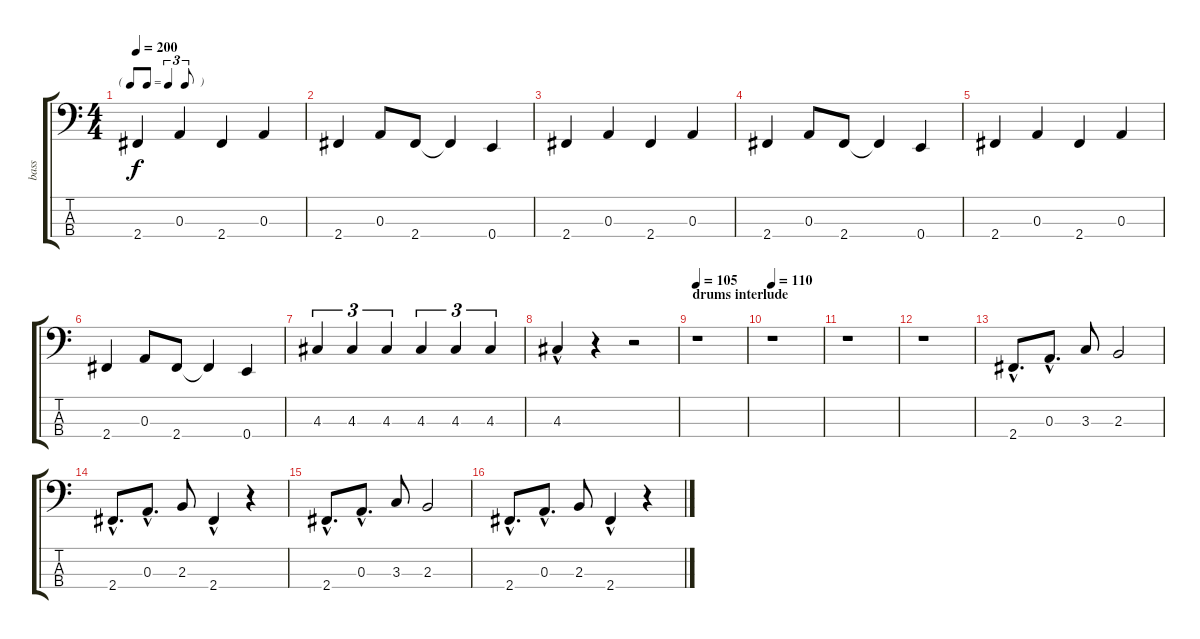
\track ("bass" "bass") {instrument electricbassfinger}
\staff {score tabs}
\tuning (G2 D2 A1 E1) {hide}
\ts (4 4)
\tf triplet8th
\tempo 200
\clef f4
\ks c
2.4.4{dy f} 0.3.4 2.4.4 0.3.4 |
2.4.4 0.3.8 2.4.8 2.4{t}.4 0.4.4 |
2.4.4 0.3.4 2.4.4 0.3.4 |
2.4.4 0.3.8 2.4.8 2.4{t}.4 0.4.4 |
2.4.4 0.3.4 2.4.4 0.3.4 |
2.4.4 0.3.8 2.4.8 2.4{t}.4 0.4.4 |
4.3.4{tu (3 2)} 4.3.4{tu (3 2)} 4.3.4{tu (3 2)} 4.3.4{tu (3 2)} 4.3.4{tu (3 2)} 4.3.4{tu (3 2)} |
4.3{hac}.4 r.4 r.2 |
\section ("" "drums interlude")
\tempo 105
r.1 |
\tempo 110
r.1 |
r.1 |
r.1 |
2.4{hac}.8{d} 0.3{hac}.8{d} 3.3.8 2.3.2 |
2.4{hac}.8{d} 0.3{hac}.8{d} 2.3.8 2.4{hac}.4 r.4 |
2.4{hac}.8{d} 0.3{hac}.8{d} 3.3.8 2.3.2 |
2.4{hac}.8{d} 0.3{hac}.8{d} 2.3.8 2.4{hac}.4 r.4
